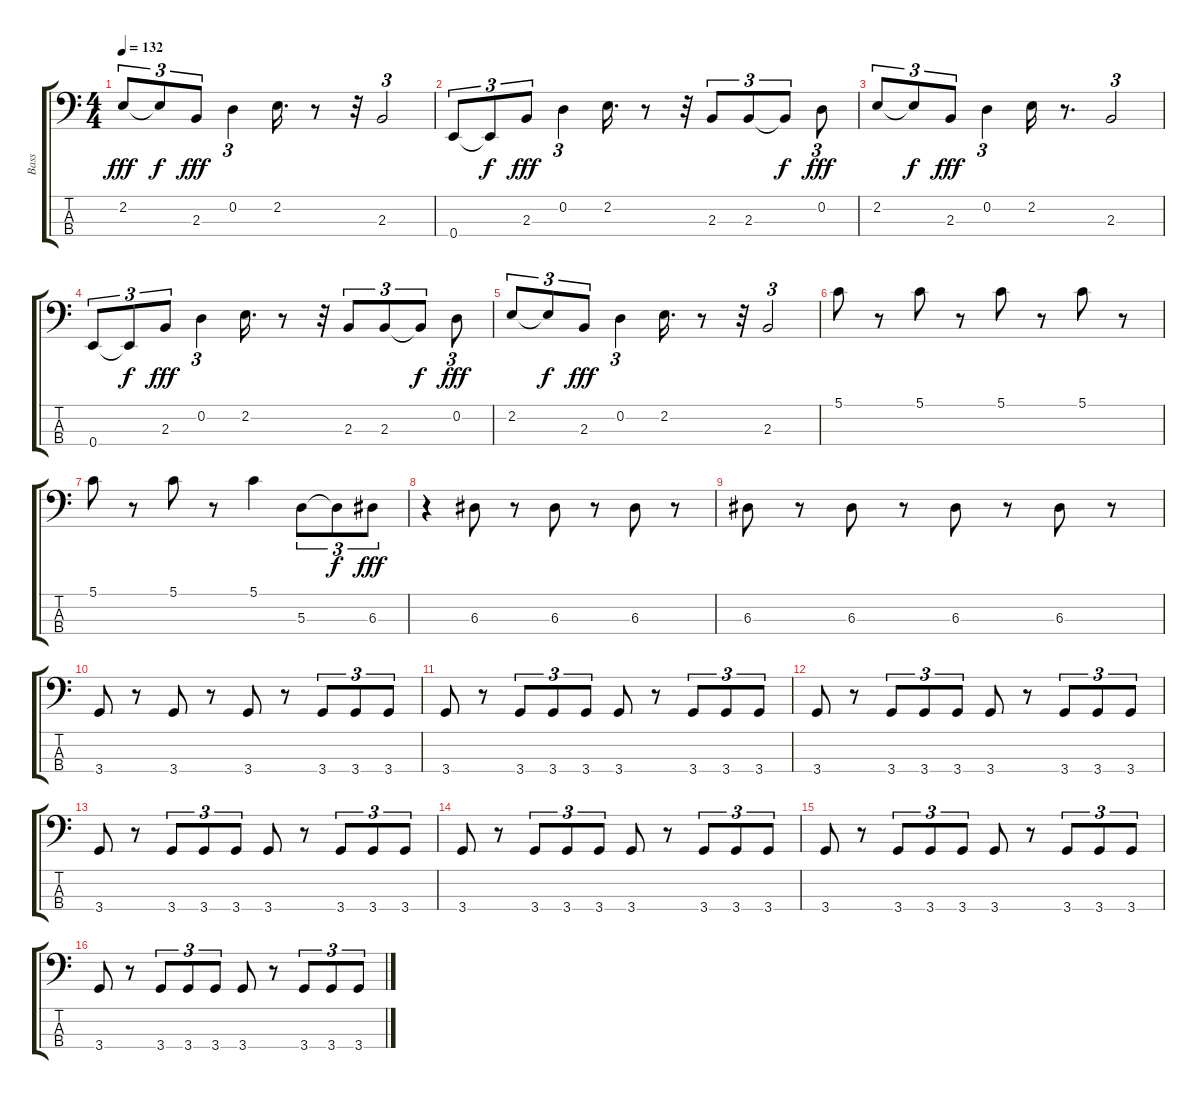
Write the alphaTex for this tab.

\track ("Bass" "Bass") {instrument electricbassfinger}
\staff {score tabs}
\tuning (G2 D2 A1 E1) {hide}
\ts (4 4)
\tempo 132
\clef f4
\ks c
2.2.8{tu (3 2) dy fff} 2.2{t}.8{tu (3 2) dy f} 2.3.8{tu (3 2) dy fff} 0.2.4{tu (3 2)} 2.2.16{d} r.8 r.32 2.3.2{tu (3 2)} |
0.4.8{tu (3 2)} 0.4{t}.8{tu (3 2) dy f} 2.3.8{tu (3 2) dy fff} 0.2.4{tu (3 2)} 2.2.16{d} r.8 r.32 2.3.8{tu (3 2)} 2.3.8{tu (3 2)} 2.3{t}.8{tu (3 2) dy f} 0.2.8{tu (3 2) dy fff} |
2.2.8{tu (3 2)} 2.2{t}.8{tu (3 2) dy f} 2.3.8{tu (3 2) dy fff} 0.2.4{tu (3 2)} 2.2.16 r.8{d} 2.3.2{tu (3 2)} |
0.4.8{tu (3 2)} 0.4{t}.8{tu (3 2) dy f} 2.3.8{tu (3 2) dy fff} 0.2.4{tu (3 2)} 2.2.16{d} r.8 r.32 2.3.8{tu (3 2)} 2.3.8{tu (3 2)} 2.3{t}.8{tu (3 2) dy f} 0.2.8{tu (3 2) dy fff} |
2.2.8{tu (3 2)} 2.2{t}.8{tu (3 2) dy f} 2.3.8{tu (3 2) dy fff} 0.2.4{tu (3 2)} 2.2.16{d} r.8 r.32 2.3.2{tu (3 2)} |
5.1.8 r.8 5.1.8 r.8 5.1.8 r.8 5.1.8 r.8 |
5.1.8 r.8 5.1.8 r.8 5.1.4 5.3.8{tu (3 2)} 5.3{t}.8{tu (3 2) dy f} 6.3.8{tu (3 2) dy fff} |
r.4 6.3.8 r.8 6.3.8 r.8 6.3.8 r.8 |
6.3.8 r.8 6.3.8 r.8 6.3.8 r.8 6.3.8 r.8 |
3.4.8 r.8 3.4.8 r.8 3.4.8 r.8 3.4.8{tu (3 2)} 3.4.8{tu (3 2)} 3.4.8{tu (3 2)} |
3.4.8 r.8 3.4.8{tu (3 2)} 3.4.8{tu (3 2)} 3.4.8{tu (3 2)} 3.4.8 r.8 3.4.8{tu (3 2)} 3.4.8{tu (3 2)} 3.4.8{tu (3 2)} |
3.4.8 r.8 3.4.8{tu (3 2)} 3.4.8{tu (3 2)} 3.4.8{tu (3 2)} 3.4.8 r.8 3.4.8{tu (3 2)} 3.4.8{tu (3 2)} 3.4.8{tu (3 2)} |
3.4.8 r.8 3.4.8{tu (3 2)} 3.4.8{tu (3 2)} 3.4.8{tu (3 2)} 3.4.8 r.8 3.4.8{tu (3 2)} 3.4.8{tu (3 2)} 3.4.8{tu (3 2)} |
3.4.8 r.8 3.4.8{tu (3 2)} 3.4.8{tu (3 2)} 3.4.8{tu (3 2)} 3.4.8 r.8 3.4.8{tu (3 2)} 3.4.8{tu (3 2)} 3.4.8{tu (3 2)} |
3.4.8 r.8 3.4.8{tu (3 2)} 3.4.8{tu (3 2)} 3.4.8{tu (3 2)} 3.4.8 r.8 3.4.8{tu (3 2)} 3.4.8{tu (3 2)} 3.4.8{tu (3 2)} |
3.4.8 r.8 3.4.8{tu (3 2)} 3.4.8{tu (3 2)} 3.4.8{tu (3 2)} 3.4.8 r.8 3.4.8{tu (3 2)} 3.4.8{tu (3 2)} 3.4.8{tu (3 2)}
